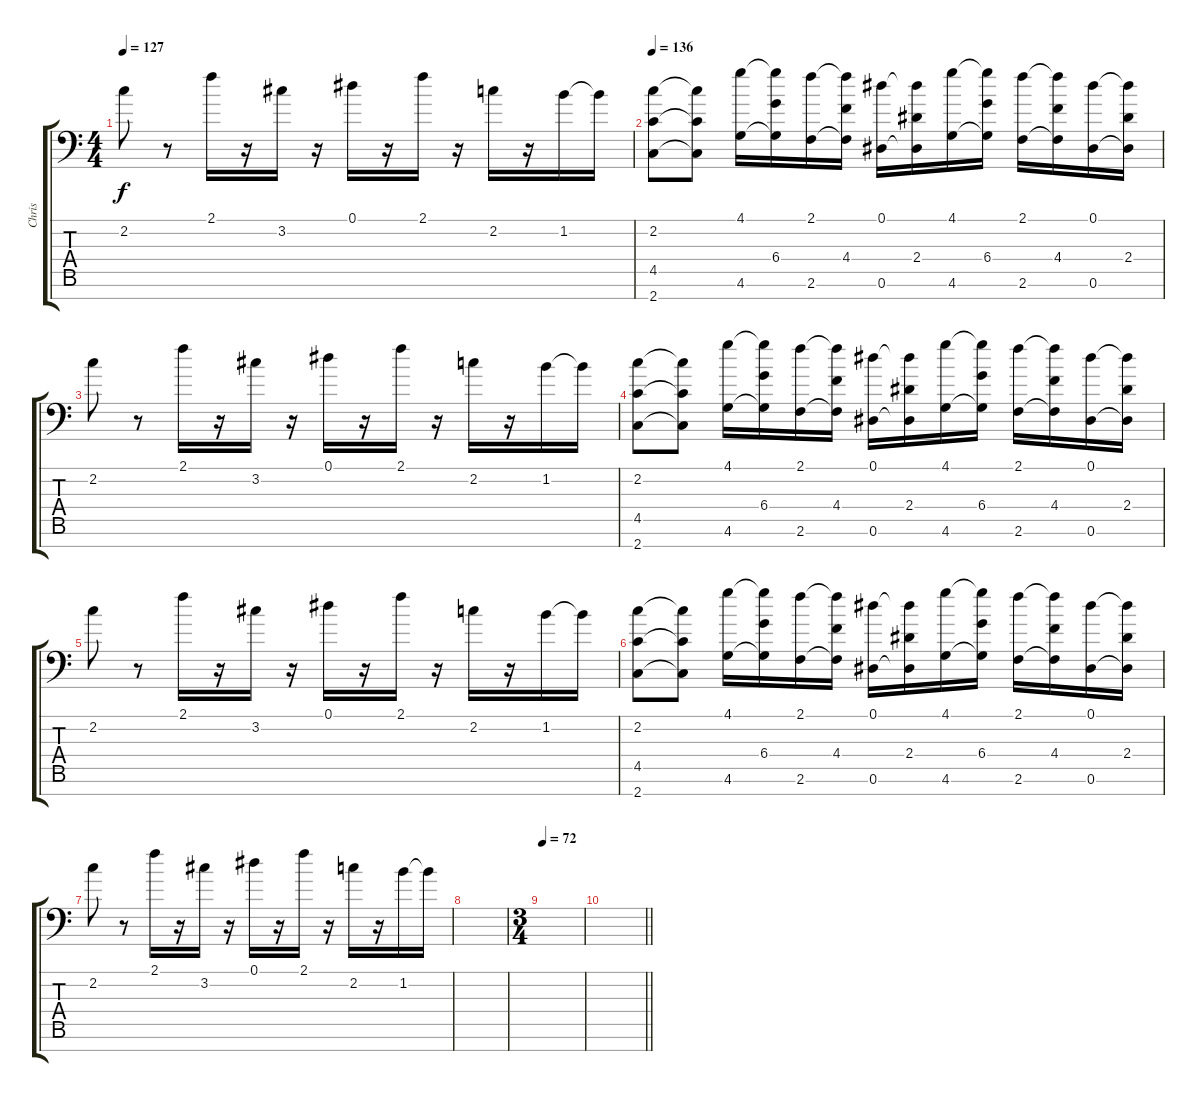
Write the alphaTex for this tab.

\track ("Chris" "Chris") {instrument overdrivenguitar}
\staff {score tabs}
\tuning (Eb4 Bb3 Gb3 Db3 Ab2 Eb2 Bb1) {hide}
\ts (4 4)
\tempo 127
\clef f4
\ks c
2.2.8{dy f} r.8 2.1.16 r.16 3.2.16 r.16 0.1.16 r.16 2.1.16 r.16 2.2.16 r.16 1.2.16 1.2{t}.16 |
\tempo 136
(2.2 4.5 2.7).8 (2.2{t} 4.5{t} 2.7{t}).8 (4.1 4.6).16 (4.1{t} 6.4 4.6{t}).16 (2.1 2.6).16 (2.1{t} 4.4 2.6{t}).16 (0.1 0.6).16 (0.1{t} 2.4 0.6{t}).16 (4.1 4.6).16 (4.1{t} 6.4 4.6{t}).16 (2.1 2.6).16 (2.1{t} 4.4 2.6{t}).16 (0.1 0.6).16 (0.1{t} 2.4 0.6{t}).16 |
2.2.8 r.8 2.1.16 r.16 3.2.16 r.16 0.1.16 r.16 2.1.16 r.16 2.2.16 r.16 1.2.16 1.2{t}.16 |
(2.2 4.5 2.7).8 (2.2{t} 4.5{t} 2.7{t}).8 (4.1 4.6).16 (4.1{t} 6.4 4.6{t}).16 (2.1 2.6).16 (2.1{t} 4.4 2.6{t}).16 (0.1 0.6).16 (0.1{t} 2.4 0.6{t}).16 (4.1 4.6).16 (4.1{t} 6.4 4.6{t}).16 (2.1 2.6).16 (2.1{t} 4.4 2.6{t}).16 (0.1 0.6).16 (0.1{t} 2.4 0.6{t}).16 |
2.2.8 r.8 2.1.16 r.16 3.2.16 r.16 0.1.16 r.16 2.1.16 r.16 2.2.16 r.16 1.2.16 1.2{t}.16 |
(2.2 4.5 2.7).8 (2.2{t} 4.5{t} 2.7{t}).8 (4.1 4.6).16 (4.1{t} 6.4 4.6{t}).16 (2.1 2.6).16 (2.1{t} 4.4 2.6{t}).16 (0.1 0.6).16 (0.1{t} 2.4 0.6{t}).16 (4.1 4.6).16 (4.1{t} 6.4 4.6{t}).16 (2.1 2.6).16 (2.1{t} 4.4 2.6{t}).16 (0.1 0.6).16 (0.1{t} 2.4 0.6{t}).16 |
2.2.8 r.8 2.1.16 r.16 3.2.16 r.16 0.1.16 r.16 2.1.16 r.16 2.2.16 r.16 1.2.16 1.2{t}.16 |
|
\ts (3 4)
\tempo 72
|
\barLineRight lightlight
\ks aminor
